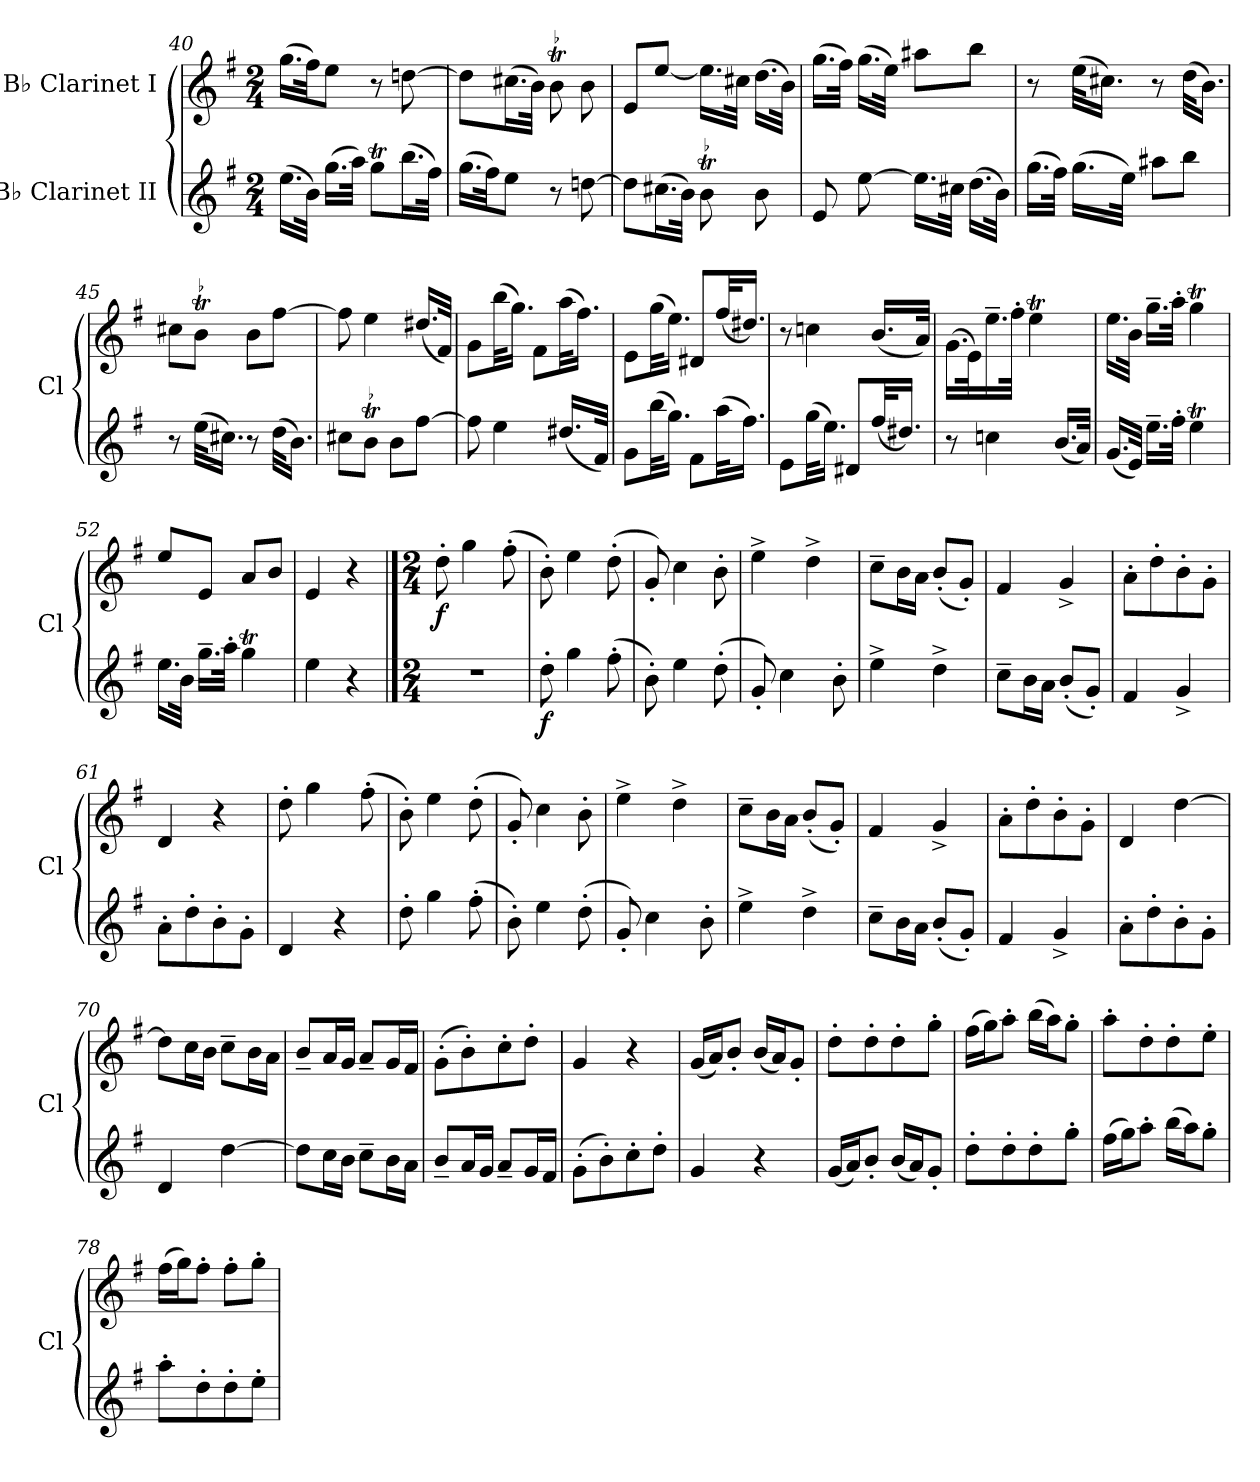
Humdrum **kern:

**kern	**dynam	**kern	**dynam
*part2	*part2	*part1	*part1
*staff2	*staff2	*staff1	*staff1
*I"B♭ Clarinet II	*	*I"B♭ Clarinet I	*
*I'Cl	*	*I'Cl	*
*clefG2	*	*clefG2	*
*ITrd1c2	*	*ITrd1c2	*
*k[b-]	*	*k[b-]	*
*M2/4	*	*M2/4	*
=40	=40	=40	=40
(16.dd\LL	.	(16.ff\LL	.
32a\JJk)	.	32ee\JK)	.
(16.ff\LL	.	8dd\J	.
32gg\JJk)	.	.	.
8ffT\L	.	8r	.
(16.aa\L	.	[8ccn\	.
32ee\JJk)	.	.	.
!!LO:LB:g=z
=41	=41	=41	=41
(16.ff\LL	.	8cc\L]	.
32ee\JK)	.	.	.
8dd\J	.	(16.bn\L	.
.	.	32a\JJk)	.
8r	.	8at\	.
[8ccn\	.	8a\	.
=42	=42	=42	=42
8cc\L]	.	8d/L	.
(16.bn\L	.	[8dd/J	.
32a\JJk)	.	.	.
8at\	.	16.dd\LL]	.
.	.	32bn\JJk	.
8a\	.	(16.cc\LL	.
.	.	32a\JJk)	.
=43	=43	=43	=43
8d/	.	(16.ff\LL	.
.	.	32ee\JJk)	.
[8dd\	.	(16.ff\LL	.
.	.	32dd\JJk)	.
16.dd\LL]	.	8gg#X\L	.
32bn\JJk	.	.	.
(16.cc\LL	.	8aa\J	.
32a\JJk)	.	.	.
!!LO:LB:g=z
=44	=44	=44	=44
(16.ff\LL	.	8r	.
32ee\JJk)	.	.	.
(16.ff\LL	.	(32dd\KLL	.
.	.	16.bn\JJ)	.
32dd\JJk)	.	.	.
8gg#X\L	.	8r	.
8aa\J	.	(32cc\KLL	.
.	.	16.a\JJ)	.
=45	=45	=45	=45
8r	.	8bn\L	.
(32dd\KLL	.	8at\J	.
16.bn\JJ)	.	.	.
8r	.	8a\L	.
(32cc\KLL	.	[8ee\J	.
16.a\JJ)	.	.	.
=46	=46	=46	=46
8bn\L	.	8ee\]	.
8at\J	.	4dd\	.
8a\L	.	.	.
[8ee\J	.	(16.cc#X/LL	.
.	.	32e/JJk)	.
!!LO:LB:g=z
=47	=47	=47	=47
8ee\]	.	8f\L	.
4dd\	.	(32aa\KL	.
.	.	16.ff\JJ)	.
.	.	8e\L	.
(16.cc#X/LL	.	(32gg\KL	.
.	.	16.ee\JJ)	.
32e/JJk)	.	.	.
=48	=48	=48	=48
8f\L	.	8d\L	.
(32aa\KL	.	(32ff\KL	.
16.ff\JJ)	.	16.dd\JJ)	.
8e\L	.	8c#X/L	.
(32gg\KL	.	(32ee/KL	.
16.ee\JJ)	.	16.cc#X/JJ)	.
=49	=49	=49	=49
8d\L	.	8r	.
(32ff\KL	.	4b-X\	.
16.dd\JJ)	.	.	.
8c#X/L	.	.	.
(32ee/KL	.	(16.a/LL	.
16.cc#X/JJ)	.	.	.
.	.	32g/JJk)	.
!!LO:LB:g=z
=50	=50	=50	=50
8r	.	(16.f\LL	.
.	.	32d\K)	.
4b-X\	.	16.dd~\	.
.	.	32ee'\JJk	.
.	.	4ddT\	.
(16.a/LL	.	.	.
32g/JJk)	.	.	.
=51	=51	=51	=51
(16.f/LL	.	16.dd\LL	.
32d/JJk)	.	32a\JJk	.
16.dd~\LL	.	16.ff~\LL	.
32ee'\JJk	.	32gg'\JJk	.
4ddT\	.	4ffT\	.
=52	=52	=52	=52
16.dd\LL	.	8dd/L	.
32a\JJk	.	.	.
16.ff~\LL	.	8d/J	.
32gg'\JJk	.	.	.
4ffT\	.	8g/L	.
.	.	8a/J	.
=53	=53	=53	=53
4dd\	.	4d/	.
4r	.	4r	.
!!LO:PB:g=z
==54	==54	==54	==54
*M2/4	*	*M2/4	*
*	*	*MM126	*
!	!	!	!LO:DY:b
2r	.	8cc'\	f
.	.	4ff\	.
.	.	(8ee'\	.
=55	=55	=55	=55
!	!LO:DY:b	!	!
8cc'\	f	8a'\)	.
4ff\	.	4dd\	.
(8ee'\	.	(8cc'\	.
=56	=56	=56	=56
8a'\)	.	8f'/)	.
4dd\	.	4b-\	.
(8cc'\	.	8a'\	.
=57	=57	=57	=57
8f'/)	.	4dd^\	.
4b-\	.	.	.
.	.	4cc^\	.
8a'\	.	.	.
=58	=58	=58	=58
4dd^\	.	8b-~\L	.
.	.	16a\L	.
.	.	16g\JJ	.
4cc^\	.	(8a'/L	.
.	.	8f'/J)	.
=59	=59	=59	=59
8b-~\L	.	4e/	.
16a\L	.	.	.
16g\JJ	.	.	.
(8a'/L	.	4f^/	.
8f'/J)	.	.	.
=60	=60	=60	=60
4e/	.	8g'\L	.
.	.	8cc'\	.
4f^/	.	8a'\	.
.	.	8f'\J	.
!!LO:LB:g=z
=61	=61	=61	=61
8g'\L	.	4c/	.
8cc'\	.	.	.
8a'\	.	4r	.
8f'\J	.	.	.
=62	=62	=62	=62
4c/	.	8cc'\	.
.	.	4ff\	.
4r	.	.	.
.	.	(8ee'\	.
=63	=63	=63	=63
8cc'\	.	8a'\)	.
4ff\	.	4dd\	.
(8ee'\	.	(8cc'\	.
=64	=64	=64	=64
8a'\)	.	8f'/)	.
4dd\	.	4b-\	.
(8cc'\	.	8a'\	.
=65	=65	=65	=65
8f'/)	.	4dd^\	.
4b-\	.	.	.
.	.	4cc^\	.
8a'\	.	.	.
=66	=66	=66	=66
4dd^\	.	8b-~\L	.
.	.	16a\L	.
.	.	16g\JJ	.
4cc^\	.	(8a'/L	.
.	.	8f'/J)	.
=67	=67	=67	=67
8b-~\L	.	4e/	.
16a\L	.	.	.
16g\JJ	.	.	.
(8a'/L	.	4f^/	.
8f'/J)	.	.	.
=68	=68	=68	=68
4e/	.	8g'\L	.
.	.	8cc'\	.
4f^/	.	8a'\	.
.	.	8f'\J	.
!!LO:LB:g=z
=69	=69	=69	=69
8g'\L	.	4c/	.
8cc'\	.	.	.
8a'\	.	[4cc\	.
8f'\J	.	.	.
=70	=70	=70	=70
4c/	.	8cc\L]	.
.	.	16b-\L	.
.	.	16a\JJ	.
[4cc\	.	8b-~\L	.
.	.	16a\L	.
.	.	16g\JJ	.
=71	=71	=71	=71
8cc\L]	.	8a~/L	.
16b-\L	.	16g/L	.
16a\JJ	.	16f/JJ	.
8b-~\L	.	8g~/L	.
16a\L	.	16f/L	.
16g\JJ	.	16e/JJ	.
=72	=72	=72	=72
8a~/L	.	(8f'\L	.
16g/L	.	8a'\)	.
16f/JJ	.	.	.
8g~/L	.	8b-'\	.
16f/L	.	8cc'\J	.
16e/JJ	.	.	.
=73	=73	=73	=73
(8f'\L	.	4f/	.
8a'\)	.	.	.
8b-'\	.	4r	.
8cc'\J	.	.	.
=74	=74	=74	=74
4f/	.	(16f/LL	.
.	.	16g/J)	.
.	.	8a'/J	.
4r	.	(16a/LL	.
.	.	16g/J)	.
.	.	8f'/J	.
!!LO:LB:g=z
=75	=75	=75	=75
(16f/LL	.	8cc'\L	.
16g/J)	.	.	.
8a'/J	.	8cc'\	.
(16a/LL	.	8cc'\	.
16g/J)	.	.	.
8f'/J	.	8ff'\J	.
=76	=76	=76	=76
8cc'\L	.	(16ee\LL	.
.	.	16ff\J)	.
8cc'\	.	8gg'\J	.
8cc'\	.	(16aa\LL	.
.	.	16gg\J)	.
8ff'\J	.	8ff'\J	.
=77	=77	=77	=77
(16ee\LL	.	8gg'\L	.
16ff\J)	.	.	.
8gg'\J	.	8cc'\	.
(16aa\LL	.	8cc'\	.
16gg\J)	.	.	.
8ff'\J	.	8dd'\J	.
=78	=78	=78	=78
8gg'\L	.	(16ee\LL	.
.	.	16ff\J)	.
8cc'\	.	8ee'\J	.
8cc'\	.	8ee'\L	.
8dd'\J	.	8ff'\J	.
=	=	=	=
*-	*-	*-	*-
